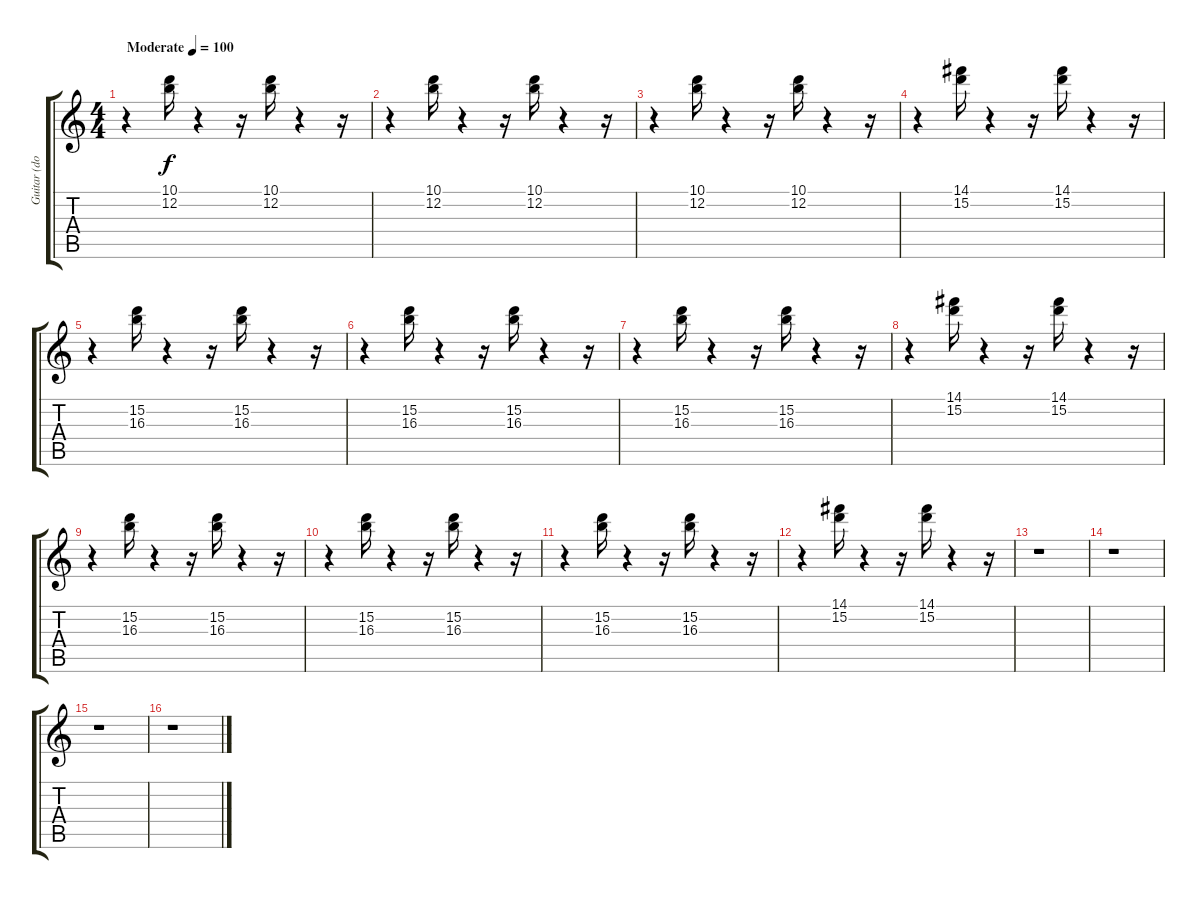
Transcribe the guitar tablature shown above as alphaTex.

\track ("Guitar (double)" "Guitar (do") {instrument electricguitarmuted}
\staff {score tabs}
\tuning (E4 B3 G3 D3 A2 E2) {hide}
\ts (4 4)
\tempo (100 "Moderate")
\clef g2
\ks c
r.4{dy f instrument electricguitarmuted} (10.1 12.2).16 r.4 r.16 (10.1 12.2).16 r.4 r.16 |
r.4 (10.1 12.2).16 r.4 r.16 (10.1 12.2).16 r.4 r.16 |
r.4 (10.1 12.2).16 r.4 r.16 (10.1 12.2).16 r.4 r.16 |
r.4 (14.1 15.2).16 r.4 r.16 (14.1 15.2).16 r.4 r.16 |
r.4 (15.2 16.3).16 r.4 r.16 (15.2 16.3).16 r.4 r.16 |
r.4 (15.2 16.3).16 r.4 r.16 (15.2 16.3).16 r.4 r.16 |
r.4 (15.2 16.3).16 r.4 r.16 (15.2 16.3).16 r.4 r.16 |
r.4 (14.1 15.2).16 r.4 r.16 (14.1 15.2).16 r.4 r.16 |
r.4 (15.2 16.3).16 r.4 r.16 (15.2 16.3).16 r.4 r.16 |
r.4 (15.2 16.3).16 r.4 r.16 (15.2 16.3).16 r.4 r.16 |
r.4 (15.2 16.3).16 r.4 r.16 (15.2 16.3).16 r.4 r.16 |
r.4 (14.1 15.2).16 r.4 r.16 (14.1 15.2).16 r.4 r.16 |
r.1 |
r.1 |
r.1 |
r.1
